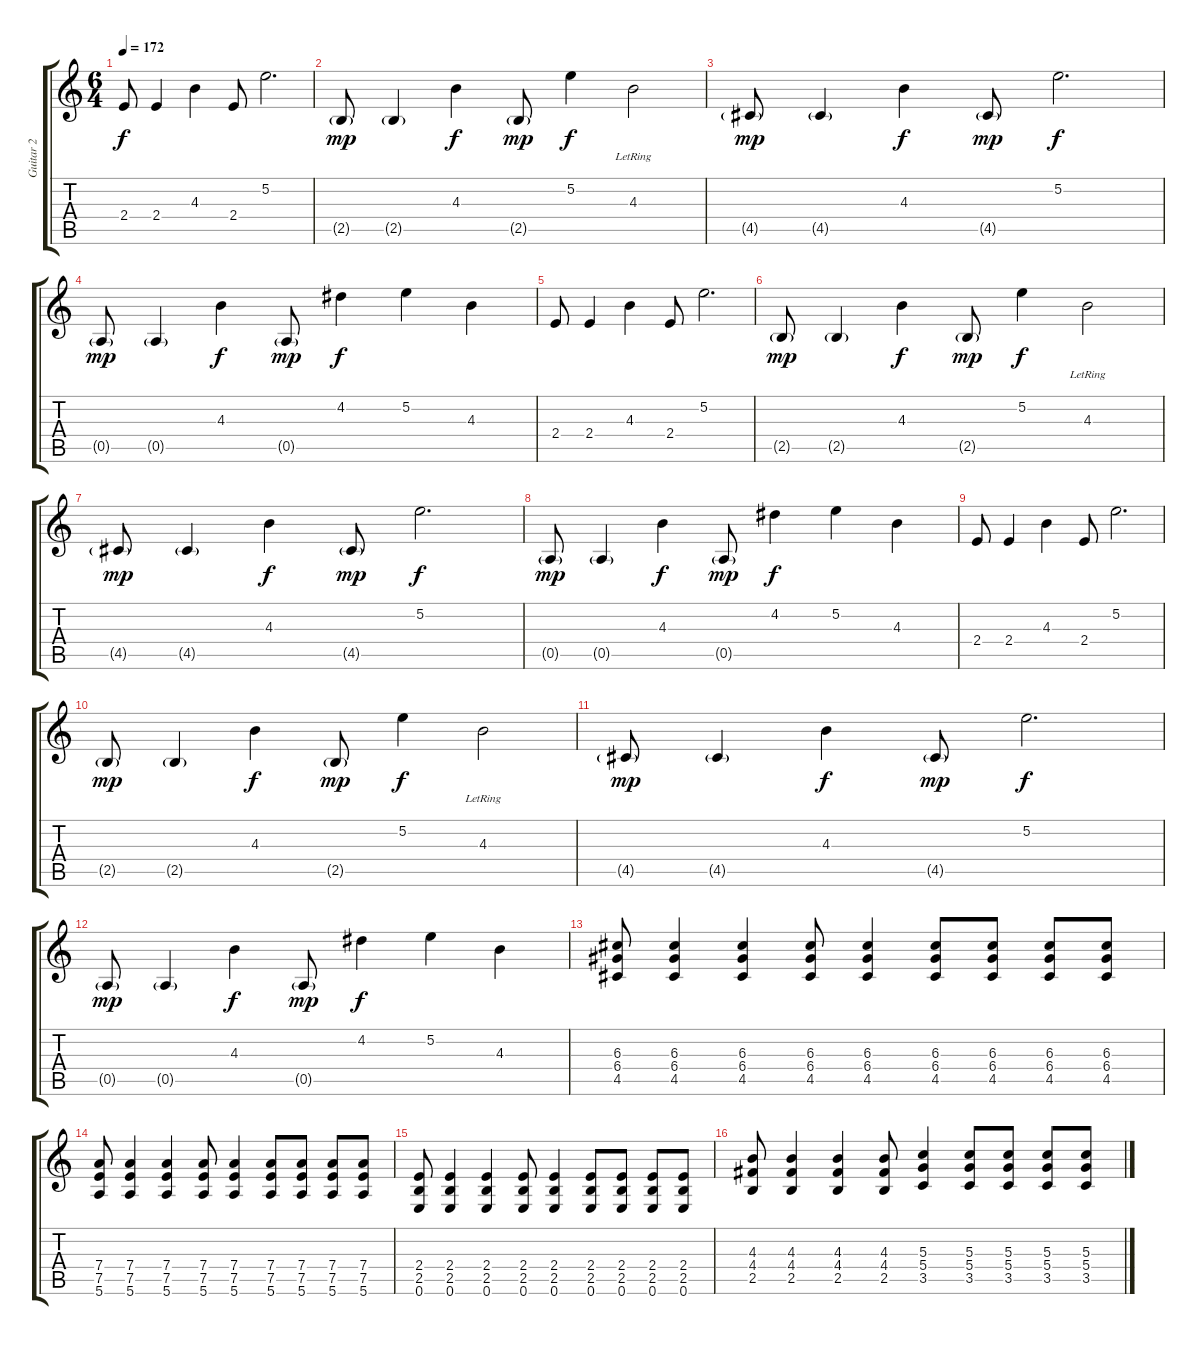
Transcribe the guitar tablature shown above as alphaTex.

\track ("Guitar 2" "Guitar 2") {instrument acousticguitarsteel}
\staff {score tabs}
\tuning (E4 B3 G3 D3 A2 E2) {hide}
\ts (6 4)
\tempo 172
\clef g2
\ks c
2.4.8{dy f} 2.4.4 4.3.4 2.4.8 5.2.2{d} |
2.5{g}.8{dy mp} 2.5{g}.4 4.3.4{dy f} 2.5{g}.8{dy mp} 5.2.4{dy f} 4.3{lr}.2 |
4.5{g}.8{dy mp} 4.5{g}.4 4.3.4{dy f} 4.5{g}.8{dy mp} 5.2.2{d dy f} |
0.5{g}.8{dy mp} 0.5{g}.4 4.3.4{dy f} 0.5{g}.8{dy mp} 4.2.4{dy f} 5.2.4 4.3.4 |
2.4.8 2.4.4 4.3.4 2.4.8 5.2.2{d} |
2.5{g}.8{dy mp} 2.5{g}.4 4.3.4{dy f} 2.5{g}.8{dy mp} 5.2.4{dy f} 4.3{lr}.2 |
4.5{g}.8{dy mp} 4.5{g}.4 4.3.4{dy f} 4.5{g}.8{dy mp} 5.2.2{d dy f} |
0.5{g}.8{dy mp} 0.5{g}.4 4.3.4{dy f} 0.5{g}.8{dy mp} 4.2.4{dy f} 5.2.4 4.3.4 |
2.4.8 2.4.4 4.3.4 2.4.8 5.2.2{d} |
2.5{g}.8{dy mp} 2.5{g}.4 4.3.4{dy f} 2.5{g}.8{dy mp} 5.2.4{dy f} 4.3{lr}.2 |
4.5{g}.8{dy mp} 4.5{g}.4 4.3.4{dy f} 4.5{g}.8{dy mp} 5.2.2{d dy f} |
0.5{g}.8{dy mp} 0.5{g}.4 4.3.4{dy f} 0.5{g}.8{dy mp} 4.2.4{dy f} 5.2.4 4.3.4 |
(6.3 6.4 4.5).8{volume 14 instrument distortionguitar} (6.3 6.4 4.5).4 (6.3 6.4 4.5).4 (6.3 6.4 4.5).8 (6.3 6.4 4.5).4 (6.3 6.4 4.5).8 (6.3 6.4 4.5).8 (6.3 6.4 4.5).8 (6.3 6.4 4.5).8 |
(7.4 7.5 5.6).8{instrument distortionguitar} (7.4 7.5 5.6).4 (7.4 7.5 5.6).4 (7.4 7.5 5.6).8 (7.4 7.5 5.6).4 (7.4 7.5 5.6).8 (7.4 7.5 5.6).8 (7.4 7.5 5.6).8 (7.4 7.5 5.6).8 |
(2.4 2.5 0.6).8{instrument distortionguitar} (2.4 2.5 0.6).4 (2.4 2.5 0.6).4 (2.4 2.5 0.6).8 (2.4 2.5 0.6).4 (2.4 2.5 0.6).8 (2.4 2.5 0.6).8 (2.4 2.5 0.6).8 (2.4 2.5 0.6).8 |
(4.3 4.4 2.5).8{instrument distortionguitar} (4.3 4.4 2.5).4 (4.3 4.4 2.5).4 (4.3 4.4 2.5).8 (5.3 5.4 3.5).4 (5.3 5.4 3.5).8 (5.3 5.4 3.5).8 (5.3 5.4 3.5).8 (5.3 5.4 3.5).8
